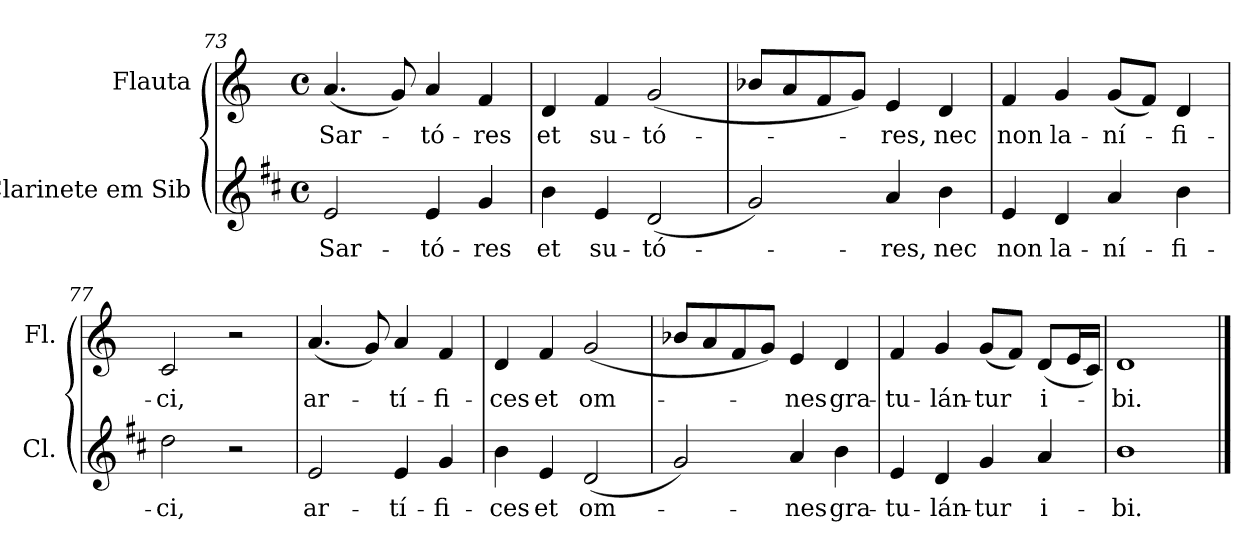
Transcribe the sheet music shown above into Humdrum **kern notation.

**kern	**text	**kern	**text
*part2	*part2	*part1	*part1
*staff2	*staff2	*staff1	*staff1
*I"Clarinete em Sib	*	*I"Flauta	*
*I'Cl.	*	*I'Fl.	*
*clefG2	*	*clefG2	*
*ITrd1c2	*	*	*
*k[]	*	*k[]	*
*C:	*	*C:	*
*M4/4	*	*M4/4	*
*met(c)	*	*met(c)	*
=73	=73	=73	=73
!	!LO:LY:b:color=#000000	!	!
!	!	!	!LO:LY:b:color=#000000
2di/	Sar-	(4.ai/	Sar-
.	.	8gi/)	.
!	!LO:LY:b:color=#000000	!	!
!	!	!	!LO:LY:b:color=#000000
4di/	-tó-	4ai/	-tó-
!	!LO:LY:b:color=#000000	!	!
!	!	!	!LO:LY:b:color=#000000
4fi/	-res	4fi/	-res
=74	=74	=74	=74
!	!LO:LY:b:color=#000000	!	!
!	!	!	!LO:LY:b:color=#000000
4ai\	et	4di/	et
!	!LO:LY:b:color=#000000	!	!
!	!	!	!LO:LY:b:color=#000000
4di/	su-	4fi/	su-
!	!LO:LY:b:color=#000000	!	!
!	!	!	!LO:LY:b:color=#000000
(2ci/	-tó-	(2gi/	-tó-
=75	=75	=75	=75
2fi/)	.	8b-Xi/L	.
.	.	8ai/	.
.	.	8fi/	.
.	.	8gi/J)	.
!	!LO:LY:b:color=#000000	!	!
!	!	!	!LO:LY:b:color=#000000
4gi/	-res,	4ei/	-res,
!	!LO:LY:b:color=#000000	!	!
!	!	!	!LO:LY:b:color=#000000
4ai\	nec	4di/	nec
!!LO:LB:g=z
=76	=76	=76	=76
!	!LO:LY:b:color=#000000	!	!
!	!	!	!LO:LY:b:color=#000000
4di/	non	4fi/	non
!	!LO:LY:b:color=#000000	!	!
!	!	!	!LO:LY:b:color=#000000
4ci/	la-	4gi/	la-
!	!LO:LY:b:color=#000000	!	!
!	!	!	!LO:LY:b:color=#000000
4gi/	-ní-	(8gi/L	-ní-
.	.	8fi/J)	.
!	!LO:LY:b:color=#000000	!	!
!	!	!	!LO:LY:b:color=#000000
4ai\	-fi-	4di/	-fi-
=77	=77	=77	=77
!	!LO:LY:b:color=#000000	!	!
!	!	!	!LO:LY:b:color=#000000
2cci\	-ci,	2ci/	-ci,
2r	.	2r	.
=78	=78	=78	=78
!	!LO:LY:b:color=#000000	!	!
!	!	!	!LO:LY:b:color=#000000
2di/	ar-	(4.ai/	ar-
.	.	8gi/)	.
!	!LO:LY:b:color=#000000	!	!
!	!	!	!LO:LY:b:color=#000000
4di/	-tí-	4ai/	-tí-
!	!LO:LY:b:color=#000000	!	!
!	!	!	!LO:LY:b:color=#000000
4fi/	-fi-	4fi/	-fi-
=79	=79	=79	=79
!	!LO:LY:b:color=#000000	!	!
!	!	!	!LO:LY:b:color=#000000
4ai\	-ces	4di/	-ces
!	!LO:LY:b:color=#000000	!	!
!	!	!	!LO:LY:b:color=#000000
4di/	et	4fi/	et
!	!LO:LY:b:color=#000000	!	!
!	!	!	!LO:LY:b:color=#000000
(2ci/	om-	(2gi/	om-
=80	=80	=80	=80
2fi/)	.	8b-Xi/L	.
.	.	8ai/	.
.	.	8fi/	.
.	.	8gi/J)	.
!	!LO:LY:b:color=#000000	!	!
!	!	!	!LO:LY:b:color=#000000
4gi/	-nes	4ei/	-nes
!	!LO:LY:b:color=#000000	!	!
!	!	!	!LO:LY:b:color=#000000
4ai\	gra-	4di/	gra-
=81	=81	=81	=81
!	!LO:LY:b:color=#000000	!	!
!	!	!	!LO:LY:b:color=#000000
4di/	-tu-	4fi/	-tu-
!	!LO:LY:b:color=#000000	!	!
!	!	!	!LO:LY:b:color=#000000
4ci/	-lán-	4gi/	-lán-
!	!LO:LY:b:color=#000000	!	!
!	!	!	!LO:LY:b:color=#000000
4fi/	-tur	(8gi/L	-tur
.	.	8fi/J)	.
!	!LO:LY:b:color=#000000	!	!
!	!	!	!LO:LY:b:color=#000000
4gi/	i-	(8di/L	i-
.	.	16ei/L	.
.	.	16ci/JJ)	.
=82	=82	=82	=82
!	!LO:LY:b:color=#000000	!	!
!	!	!	!LO:LY:b:color=#000000
1ai	-bi.	1di	-bi.
==	==	==	==
*-	*-	*-	*-
